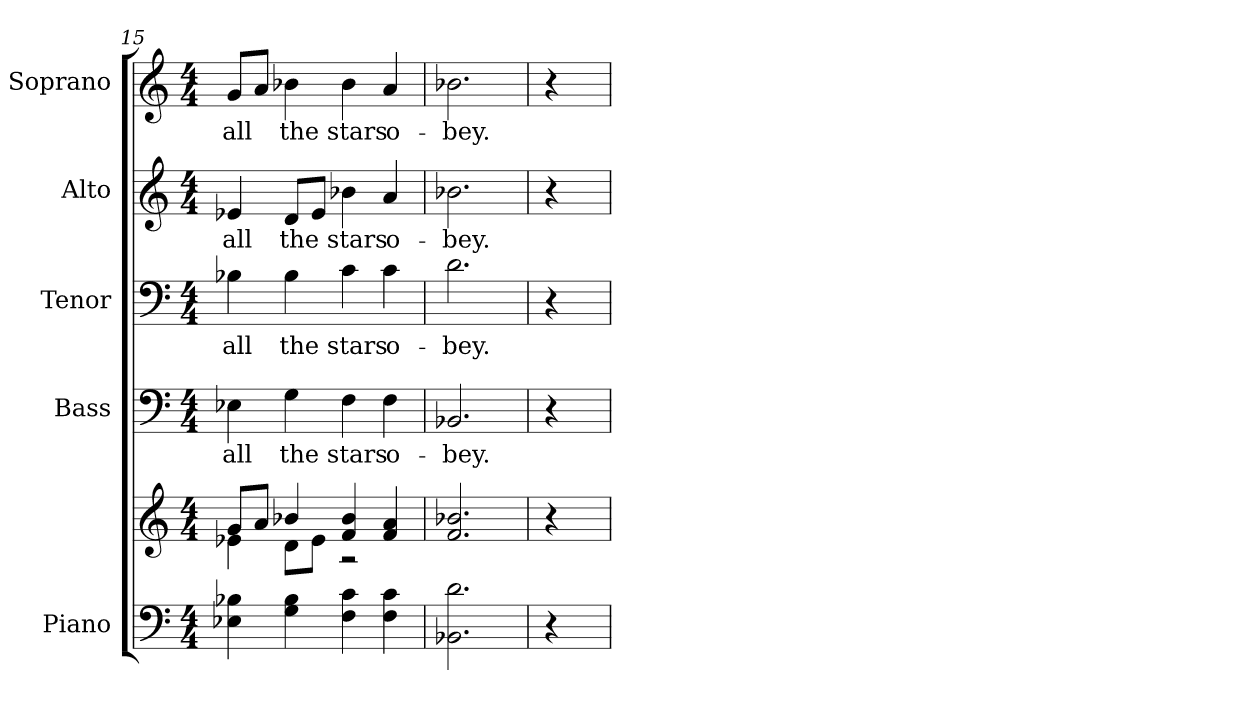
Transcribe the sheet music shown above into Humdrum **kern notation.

**kern	**kern	**kern	**text	**kern	**text	**kern	**text	**kern	**text
*part5	*part5	*part4	*part4	*part3	*part3	*part2	*part2	*part1	*part1
*staff6	*staff5	*staff4	*staff4	*staff3	*staff3	*staff2	*staff2	*staff1	*staff1
*I"Piano	*	*I"Bass	*	*I"Tenor	*	*I"Alto	*	*I"Soprano	*
*I'Pno.	*	*I'B.	*	*I'T.	*	*I'A.	*	*I'S.	*
*clefF4	*clefG2	*clefF4	*	*clefF4	*	*clefG2	*	*clefG2	*
*k[]	*k[]	*k[]	*	*k[]	*	*k[]	*	*k[]	*
*C:	*C:	*C:	*	*C:	*	*C:	*	*C:	*
*M4/4	*M4/4	*M4/4	*	*M4/4	*	*M4/4	*	*M4/4	*
=15	=15	=15	=15	=15	=15	=15	=15	=15	=15
*	*^	*	*	*	*	*	*	*	*
!	!	!	!	!LO:LY:b:color=#000000	!	!	!	!	!	!
!	!	!	!	!	!	!LO:LY:b:color=#000000	!	!	!	!
!	!	!	!	!	!	!	!	!LO:LY:b:color=#000000	!	!
!	!	!	!	!	!	!	!	!	!	!LO:LY:b:color=#000000
4E-Xi\ 4B-Xi	8gi/L	4e-Xi\	4E-Xi\	all	4B-Xi\	all	4e-Xi/	all	8gi/L	all
.	8ai/J	.	.	.	.	.	.	.	8ai/J	.
!	!	!	!	!LO:LY:b:color=#000000	!	!	!	!	!	!
!	!	!	!	!	!	!LO:LY:b:color=#000000	!	!	!	!
!	!	!	!	!	!	!	!	!LO:LY:b:color=#000000	!	!
!	!	!	!	!	!	!	!	!	!	!LO:LY:b:color=#000000
4Gi\ 4B-i	4b-Xi/	8di\L	4Gi\	the	4B-i\	the	8di/L	the	4b-Xi\	the
.	.	8e-i\J	.	.	.	.	8e-i/J	.	.	.
!	!	!	!	!LO:LY:b:color=#000000	!	!	!	!	!	!
!	!	!	!	!	!	!LO:LY:b:color=#000000	!	!	!	!
!	!	!	!	!	!	!	!	!LO:LY:b:color=#000000	!	!
!	!	!	!	!	!	!	!	!	!	!LO:LY:b:color=#000000
4Fi\ 4ci	4fi/ 4b-i	2r	4Fi\	stars	4ci\	stars	4b-Xi\	stars	4b-i\	stars
!	!	!	!	!LO:LY:b:color=#000000	!	!	!	!	!	!
!	!	!	!	!	!	!LO:LY:b:color=#000000	!	!	!	!
!	!	!	!	!	!	!	!	!LO:LY:b:color=#000000	!	!
!	!	!	!	!	!	!	!	!	!	!LO:LY:b:color=#000000
4Fi\ 4ci	4fi/ 4ai	.	4Fi\	o-	4ci\	o-	4ai/	o-	4ai/	o-
*	*v	*v	*	*	*	*	*	*	*	*
=16	=16	=16	=16	=16	=16	=16	=16	=16	=16
!	!	!	!LO:LY:b:color=#000000	!	!	!	!	!	!
!	!	!	!	!	!LO:LY:b:color=#000000	!	!	!	!
!	!	!	!	!	!	!	!LO:LY:b:color=#000000	!	!
!	!	!	!	!	!	!	!	!	!LO:LY:b:color=#000000
2.BB-Xi\ 2.di	2.fi/ 2.b-Xi	2.BB-Xi/	-bey.	2.di\	-bey.	2.b-Xi\	-bey.	2.b-Xi\	-bey.
!!LO:PB:g=z
=17	=17	=17	=17	=17	=17	=17	=17	=17	=17
4r	4r	4r	.	4r	.	4r	.	4r	.
=	=	=	=	=	=	=	=	=	=
*-	*-	*-	*-	*-	*-	*-	*-	*-	*-
